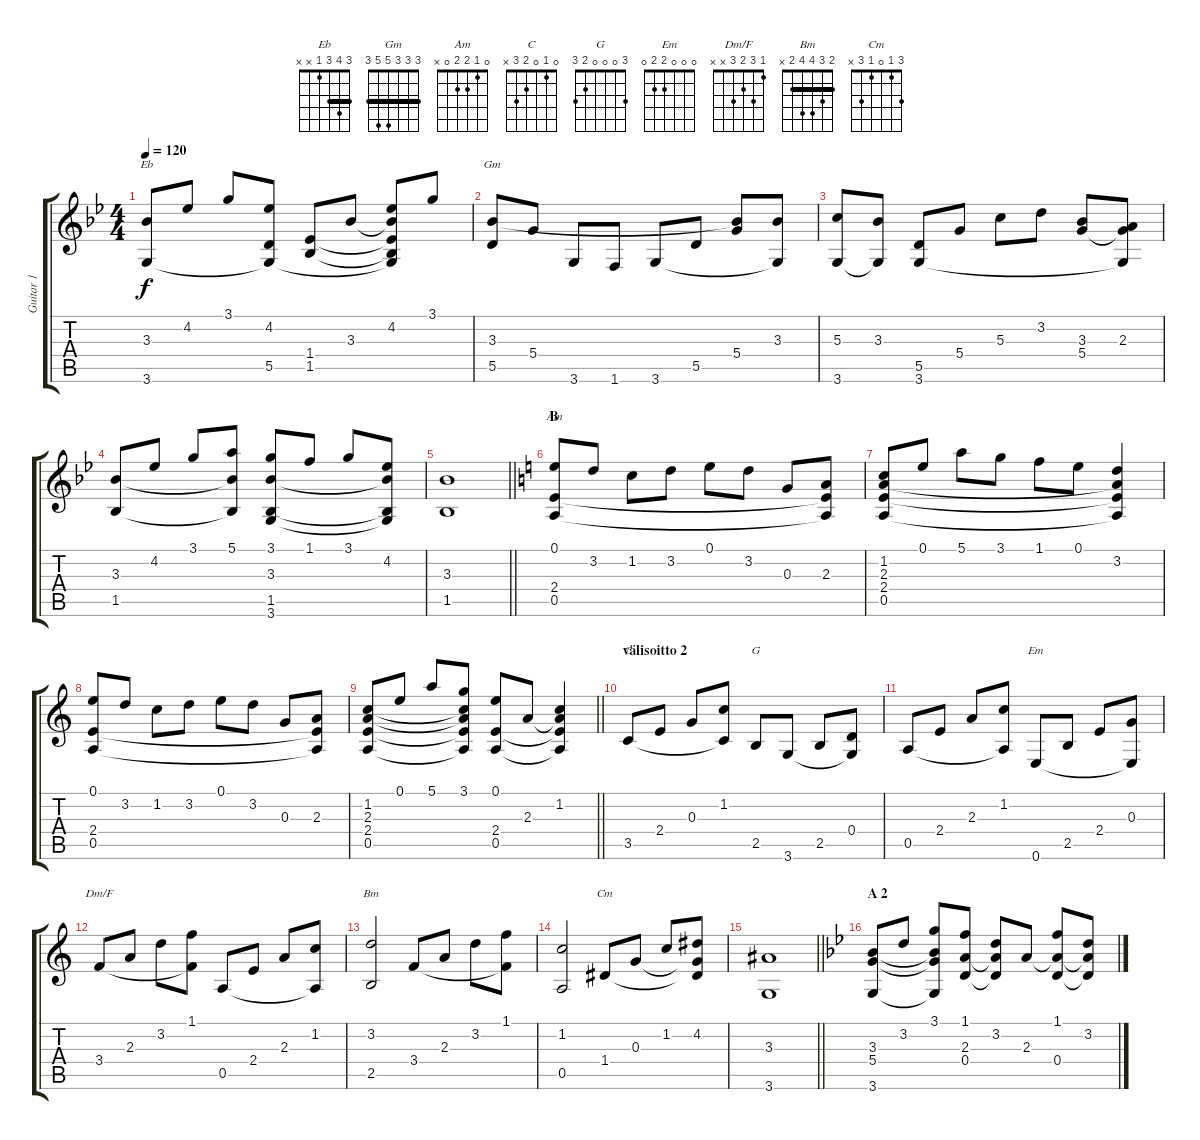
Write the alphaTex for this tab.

\track ("Guitar 1" "Guitar 1") {instrument acousticguitarsteel}
\staff {score tabs}
\tuning (E4 B3 G3 D3 A2 E2) {hide}
\chord ("Eb" 3 4 3 1 x x) {barre 3}
\chord ("Gm" 3 3 3 5 5 3) {barre 3}
\chord ("Am" 0 1 2 2 0 x)
\chord ("C" 0 1 0 2 3 x)
\chord ("G" 3 0 0 0 2 3)
\chord ("Em" 0 0 0 2 2 0)
\chord ("Dm/F" 1 3 2 3 x x)
\chord ("Bm" 2 3 4 4 2 x) {barre 2}
\chord ("Cm" 3 1 0 1 3 x)
\ts (4 4)
\tempo 120
\clef g2
\ks gminor
(3.3 3.6).8{ch "Eb" dy f} 4.2.8 3.1.8 (4.2 5.5{t} 3.6{t}).8 (1.4 1.5).8 3.3.8 (4.2 3.3{t} 1.4{t} 1.5{t} 3.6{t}).8 3.1.8 |
(3.3 5.5).8{ch "Gm"} 5.4.8 3.6.8 1.6.8 3.6.8 5.5.8 (3.3{t} 5.4).8 (3.3 3.6{t}).8 |
(5.3 3.6).8 (3.3 3.6{t}).8 (5.5 3.6).8 5.4.8 5.3.8 3.2.8 (3.3 5.4).8 (2.3 5.4{t} 3.6{t}).8 |
(3.3 1.5).8 4.2.8 3.1.8 (5.1 3.3{t} 1.5{t}).8 (3.1 3.3 1.5 3.6).8 1.1.8 3.1.8 (4.2 3.3{t} 1.5{t} 3.6{t}).8 |
\barLineRight lightlight
(3.3 1.5).1 |
\section ("" "B")
\ks aminor
(0.1 2.4 0.5).8{ch "Am"} 3.2.8 1.2.8 3.2.8 0.1.8 3.2.8 0.3.8 (2.3 2.4{t} 0.5{t}).8 |
(1.2 2.3 2.4 0.5).8 0.1.8 5.1.8 3.1.8 1.1.8 0.1.8 (3.2 2.3{t} 2.4{t} 0.5{t}).4 |
(0.1 2.4 0.5).8 3.2.8 1.2.8 3.2.8 0.1.8 3.2.8 0.3.8 (2.3 2.4{t} 0.5{t}).8 |
\barLineRight lightlight
(1.2 2.3 2.4 0.5).8 0.1.8 5.1.8 (3.1 1.2{t} 2.3{t} 2.4{t} 0.5{t}).8 (0.1 2.4 0.5).8 2.3.8 (1.2 2.3{t} 2.4{t} 0.5{t}).4 |
\section ("" "välisoitto 2")
3.5.8{ch "C"} 2.4.8 0.3.8 (1.2 3.5{t}).8 2.5.8{ch "G"} 3.6.8 2.5.8 (0.4 3.6{t}).8 |
0.5.8 2.4.8 2.3.8 (1.2 0.5{t}).8 0.6.8{ch "Em"} 2.5.8 2.4.8 (0.3 0.6{t}).8 |
3.4.8{ch "Dm/F"} 2.3.8 3.2.8 (1.1 3.4{t}).8 0.5.8 2.4.8 2.3.8 (1.2 0.5{t}).8 |
(3.2 2.5).2{ch "Bm"} 3.4.8 2.3.8 3.2.8 (1.1 3.4{t}).8 |
(1.2 0.5).2 1.4.8{ch "Cm"} 0.3.8 1.2.8 (4.2 0.3{t} 1.4{t}).8 |
\barLineRight lightlight
(3.3 3.6).1 |
\section ("" "A 2")
\ks gminor
(3.3 5.4 3.6).8 3.2.8 (3.1 3.3{t} 5.4{t} 3.6{t}).8 (1.1 2.3 0.4).8 (3.2 2.3{t} 0.4{t}).8 2.3.8 (1.1 2.3{t} 0.4).8 (3.2 2.3{t} 0.4{t}).8
